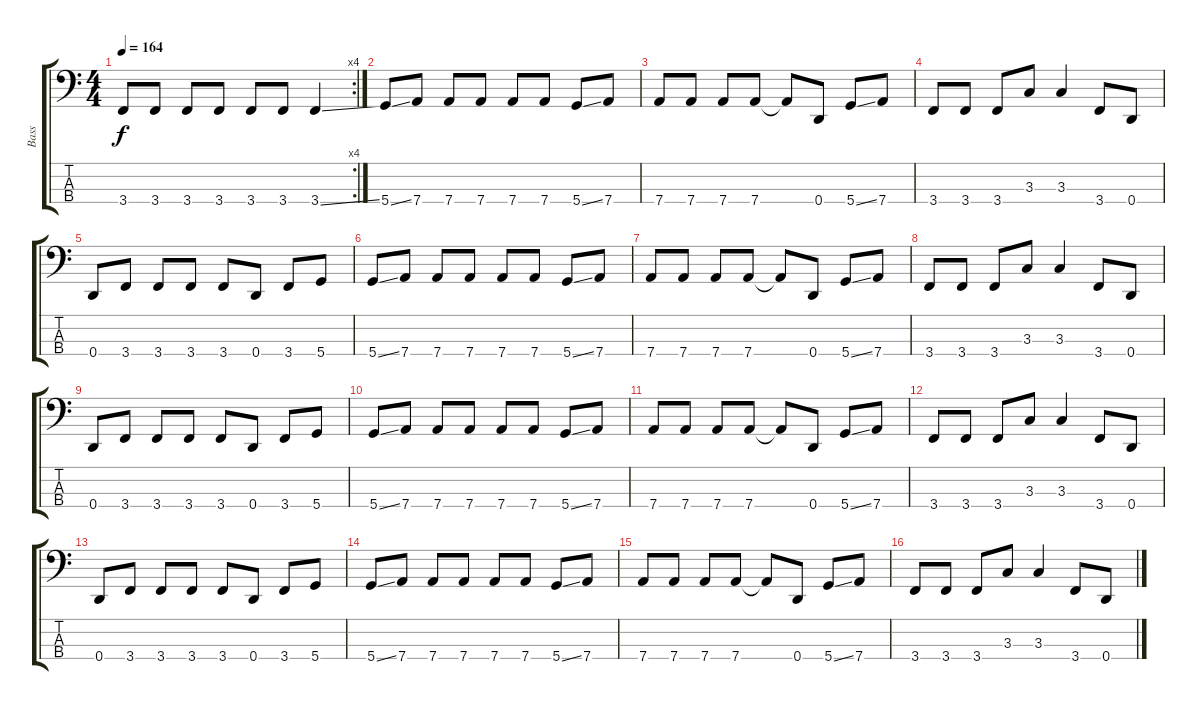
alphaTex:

\track ("Bass" "Bass") {instrument electricbasspick}
\staff {score tabs}
\tuning (G2 D2 A1 D1) {hide}
\rc 4
\ts (4 4)
\tempo 164
\clef f4
\ks c
3.4.8{dy f} 3.4.8 3.4.8 3.4.8 3.4.8 3.4.8 3.4{ss}.4 |
5.4{ss}.8 7.4.8 7.4.8 7.4.8 7.4.8 7.4.8 5.4{ss}.8 7.4.8 |
7.4.8 7.4.8 7.4.8 7.4.8 7.4{t}.8 0.4.8 5.4{ss}.8 7.4.8 |
3.4.8 3.4.8 3.4.8 3.3.8 3.3.4 3.4.8 0.4.8 |
0.4.8 3.4.8 3.4.8 3.4.8 3.4.8 0.4.8 3.4.8 5.4.8 |
5.4{ss}.8 7.4.8 7.4.8 7.4.8 7.4.8 7.4.8 5.4{ss}.8 7.4.8 |
7.4.8 7.4.8 7.4.8 7.4.8 7.4{t}.8 0.4.8 5.4{ss}.8 7.4.8 |
3.4.8 3.4.8 3.4.8 3.3.8 3.3.4 3.4.8 0.4.8 |
0.4.8 3.4.8 3.4.8 3.4.8 3.4.8 0.4.8 3.4.8 5.4.8 |
5.4{ss}.8 7.4.8 7.4.8 7.4.8 7.4.8 7.4.8 5.4{ss}.8 7.4.8 |
7.4.8 7.4.8 7.4.8 7.4.8 7.4{t}.8 0.4.8 5.4{ss}.8 7.4.8 |
3.4.8 3.4.8 3.4.8 3.3.8 3.3.4 3.4.8 0.4.8 |
0.4.8 3.4.8 3.4.8 3.4.8 3.4.8 0.4.8 3.4.8 5.4.8 |
5.4{ss}.8 7.4.8 7.4.8 7.4.8 7.4.8 7.4.8 5.4{ss}.8 7.4.8 |
7.4.8 7.4.8 7.4.8 7.4.8 7.4{t}.8 0.4.8 5.4{ss}.8 7.4.8 |
3.4.8 3.4.8 3.4.8 3.3.8 3.3.4 3.4.8 0.4.8
